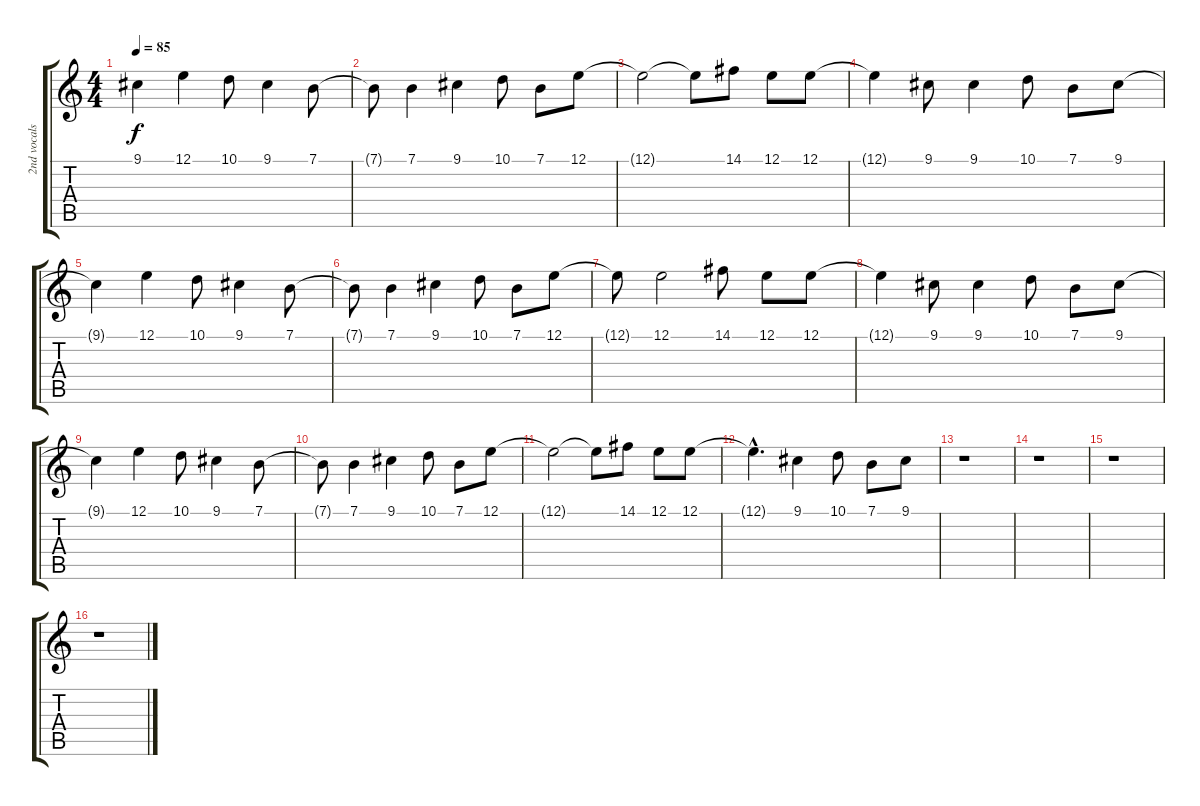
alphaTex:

\track ("2nd vocals" "2nd vocals") {instrument englishhorn}
\staff {score tabs}
\tuning (E4 B3 G3 D3 A2 E2) {hide}
\ts (4 4)
\tempo 85
\clef g2
\ks c
9.1{t}.4{dy f} 12.1.4 10.1.8 9.1.4 7.1.8 |
7.1{t}.8 7.1.4 9.1.4 10.1.8 7.1.8 12.1.8 |
12.1{t}.2 12.1{t}.8 14.1.8 12.1.8 12.1.8 |
12.1{t}.4 9.1.8 9.1.4 10.1.8 7.1.8 9.1.8 |
9.1{t}.4 12.1.4 10.1.8 9.1.4 7.1.8 |
7.1{t}.8 7.1.4 9.1.4 10.1.8 7.1.8 12.1.8 |
12.1{t}.8 12.1.2 14.1.8 12.1.8 12.1.8 |
12.1{t}.4 9.1.8 9.1.4 10.1.8 7.1.8 9.1.8 |
9.1{t}.4 12.1.4 10.1.8 9.1.4 7.1.8 |
7.1{t}.8 7.1.4 9.1.4 10.1.8 7.1.8 12.1.8 |
12.1{t}.2 12.1{t}.8 14.1.8 12.1.8 12.1.8 |
12.1{hac t}.4{d} 9.1.4 10.1.8 7.1.8 9.1.8 |
r.1 |
r.1 |
r.1 |
r.1
